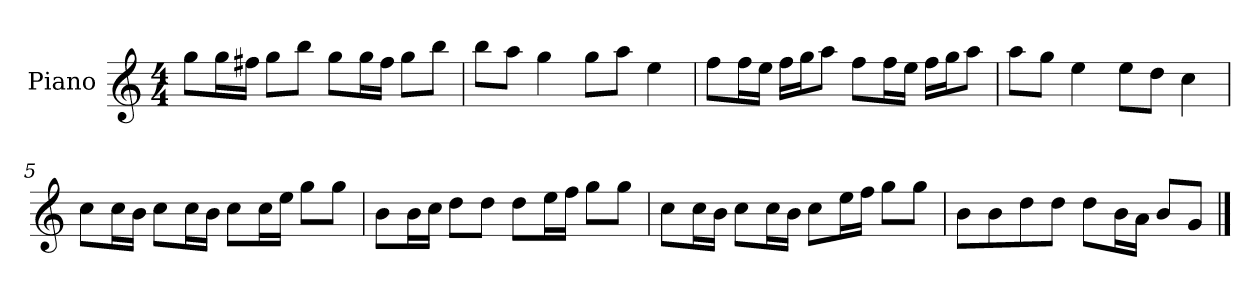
**kern
*part1
*staff1
*I"Piano
*I'P-no
*clefG2
*k[]
*M4/4
*MM90
=1
8gg\L
16gg\L
16ff#X\JJ
8gg\L
8bb\J
8gg\L
16gg\L
16ff#\JJ
8gg\L
8bb\J
=2
8bb\L
8aa\J
4gg\
8gg\L
8aa\J
4ee\
=3
8ff\L
16ff\L
16ee\JJ
16ff\LL
16gg\J
8aa\J
8ff\L
16ff\L
16ee\JJ
16ff\LL
16gg\J
8aa\J
=4
8aa\L
8gg\J
4ee\
8ee\L
8dd\J
4cc\
!!LO:LB:g=z
=5
8cc\L
16cc\L
16b\JJ
8cc\L
16cc\L
16b\JJ
8cc\L
16cc\L
16ee\JJ
8gg\L
8gg\J
=6
8b\L
16b\L
16cc\JJ
8dd\L
8dd\J
8dd\L
16ee\L
16ff\JJ
8gg\L
8gg\J
=7
8cc\L
16cc\L
16b\JJ
8cc\L
16cc\L
16b\JJ
8cc\L
16ee\L
16ff\JJ
8gg\L
8gg\J
=8
8b\L
8b\
8dd\
8dd\J
8dd\L
16b\L
16a\JJ
8b/L
8g/J
==
*-
